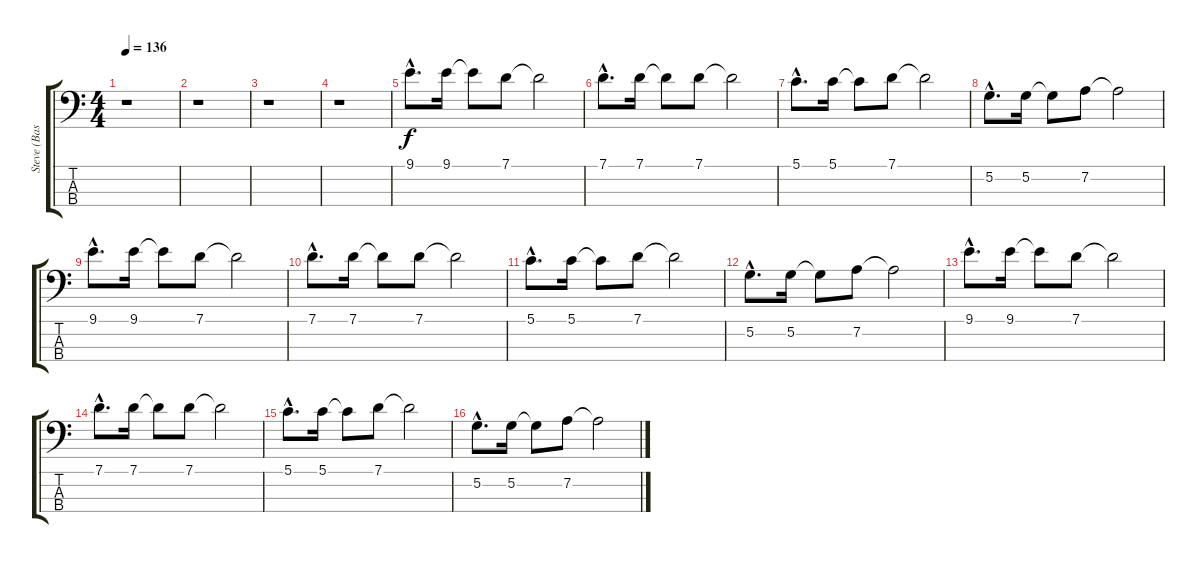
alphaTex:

\track ("Steve (Bass)" "Steve (Bas") {instrument electricbassfinger}
\staff {score tabs}
\tuning (G2 D2 A1 E1) {hide}
\ts (4 4)
\tempo 136
\clef f4
\ks c
r.1{dy f instrument electricbassfinger} |
r.1 |
r.1 |
r.1 |
9.1{hac}.8{d} 9.1.16 9.1{t}.8 7.1.8 7.1{t}.2 |
7.1{hac}.8{d} 7.1.16 7.1{t}.8 7.1.8 7.1{t}.2 |
5.1{hac}.8{d} 5.1.16 5.1{t}.8 7.1.8 7.1{t}.2 |
5.2{hac}.8{d} 5.2.16 5.2{t}.8 7.2.8 7.2{t}.2 |
9.1{hac}.8{d} 9.1.16 9.1{t}.8 7.1.8 7.1{t}.2 |
7.1{hac}.8{d} 7.1.16 7.1{t}.8 7.1.8 7.1{t}.2 |
5.1{hac}.8{d} 5.1.16 5.1{t}.8 7.1.8 7.1{t}.2 |
5.2{hac}.8{d} 5.2.16 5.2{t}.8 7.2.8 7.2{t}.2 |
9.1{hac}.8{d} 9.1.16 9.1{t}.8 7.1.8 7.1{t}.2 |
7.1{hac}.8{d} 7.1.16 7.1{t}.8 7.1.8 7.1{t}.2 |
5.1{hac}.8{d} 5.1.16 5.1{t}.8 7.1.8 7.1{t}.2 |
5.2{hac}.8{d} 5.2.16 5.2{t}.8 7.2.8 7.2{t}.2
